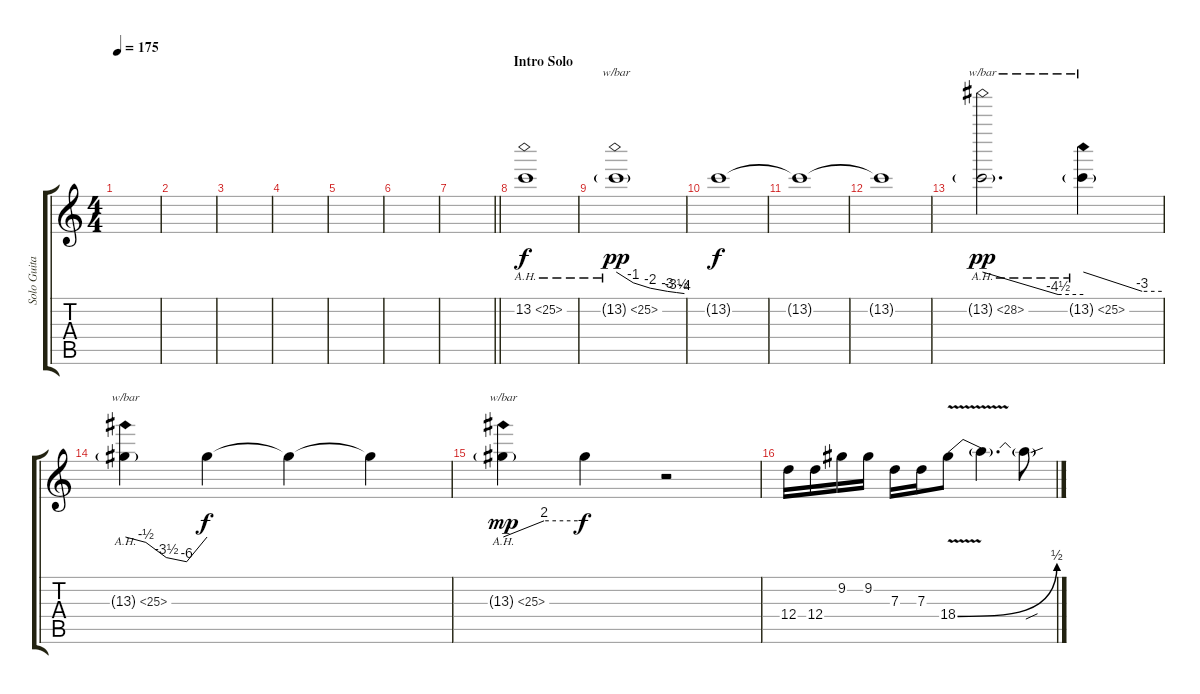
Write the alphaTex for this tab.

\track ("Solo Guitar 1" "Solo Guita") {instrument distortionguitar}
\staff {score tabs}
\tuning (E4 B3 G3 D3 A2 D2) {hide}
\ts (4 4)
\tempo 175
\clef g2
\ks c
|
|
|
|
|
|
\barLineRight lightlight
|
\section ("" "Intro Solo")
13.2{ah 12}.1 |
13.2{ah 12 g}.1{tbe (custom default 0 0 15 -4 30 -8 45 -12 53 -14 60 -16) dy pp} |
13.2{t}.1{dy f} |
13.2{t}.1 |
13.2{t}.1 |
13.2{ah 15 g}.2{d tbe (custom default 0 0 45 -18 60 -18) dy pp} 13.2{ah 12 g}.4{tbe (custom default 0 0 45 -12 60 -12)} |
13.3{ah 12 g}.4{tbe (custom default 0 0 15 -2 30 -14 45 -24 60 0)} 13.3{t}.4{dy f} 13.3{t}.4 13.3{t}.4 |
13.3{ah 12 g}.4{tbe (custom default 0 0 30 8 60 8) dy mp} 13.3{t}.4{dy f} r.2 |
12.4.16 12.4.16 9.2.16 9.2.16 7.3.16 7.3.16 18.4{be (bend 0 0 60 2) v}.8 18.4{t}.4{d} 18.4{sou t}.8
